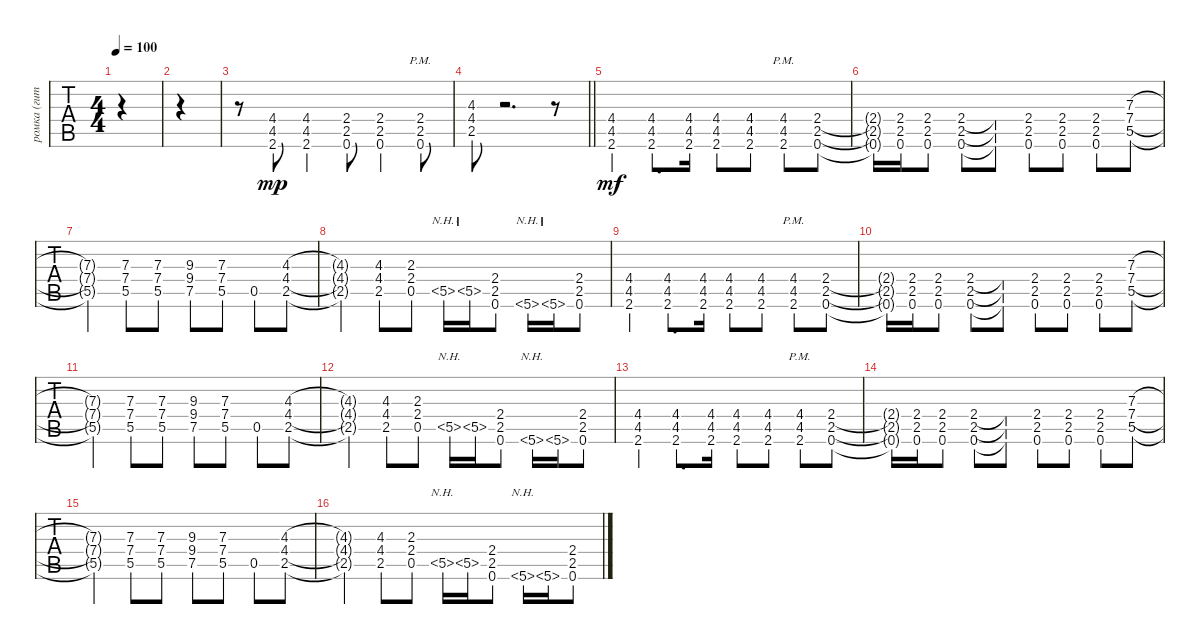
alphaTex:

\track ("ромка (гитара)" "ромка (гит") {instrument distortionguitar}
\staff {tabs}
\tuning (E4 B3 G3 D3 A2 E2) {hide}
\ts (4 4)
\tempo 100
\clef g2
\ks c
|
|
r.8 (4.4 4.5 2.6).8{dy mp} (4.4 4.5 2.6).4 (2.4 2.5 0.6).8 (2.4 2.5 0.6).4 (2.4{pm} 2.5{pm} 0.6{pm}).8 |
\barLineRight lightlight
(4.3 4.4 2.5).8 r.2{d} r.8 |
(4.4 4.5 2.6).4{dy mf} (4.4 4.5 2.6).8{d} (4.4 4.5 2.6).16 (4.4 4.5 2.6).8 (4.4 4.5 2.6).8 (4.4{pm} 4.5{pm} 2.6{pm}).8 (2.4 2.5 0.6).8 |
(2.4{t} 2.5{t} 0.6{t}).16 (2.4 2.5 0.6).16 (2.4 2.5 0.6).8 (2.4 2.5 0.6).8 (2.4{t} 2.5{t} 0.6{t}).8 (2.4 2.5 0.6).8 (2.4 2.5 0.6).8 (2.4 2.5 0.6).8 (7.3 7.4 5.5).8 |
(7.3{t} 7.4{t} 5.5{t}).4 (7.3 7.4 5.5).8 (7.3 7.4 5.5).8 (9.3 9.4 7.5).8 (7.3 7.4 5.5).8 0.5.8 (4.3 4.4 2.5).8 |
(4.3{t} 4.4{t} 2.5{t}).4 (4.3 4.4 2.5).8 (2.3 2.4 0.5).8 5.5{nh}.16 5.5{nh}.16 (2.4 2.5 0.6).8 5.6{nh}.16 5.6{nh}.16 (2.4 2.5 0.6).8 |
(4.4 4.5 2.6).4 (4.4 4.5 2.6).8{d} (4.4 4.5 2.6).16 (4.4 4.5 2.6).8 (4.4 4.5 2.6).8 (4.4{pm} 4.5{pm} 2.6{pm}).8 (2.4 2.5 0.6).8 |
(2.4{t} 2.5{t} 0.6{t}).16 (2.4 2.5 0.6).16 (2.4 2.5 0.6).8 (2.4 2.5 0.6).8 (2.4{t} 2.5{t} 0.6{t}).8 (2.4 2.5 0.6).8 (2.4 2.5 0.6).8 (2.4 2.5 0.6).8 (7.3 7.4 5.5).8 |
(7.3{t} 7.4{t} 5.5{t}).4 (7.3 7.4 5.5).8 (7.3 7.4 5.5).8 (9.3 9.4 7.5).8 (7.3 7.4 5.5).8 0.5.8 (4.3 4.4 2.5).8 |
(4.3{t} 4.4{t} 2.5{t}).4 (4.3 4.4 2.5).8 (2.3 2.4 0.5).8 5.5{nh}.16 5.5{nh}.16 (2.4 2.5 0.6).8 5.6{nh}.16 5.6{nh}.16 (2.4 2.5 0.6).8 |
(4.4 4.5 2.6).4 (4.4 4.5 2.6).8{d} (4.4 4.5 2.6).16 (4.4 4.5 2.6).8 (4.4 4.5 2.6).8 (4.4{pm} 4.5{pm} 2.6{pm}).8 (2.4 2.5 0.6).8 |
(2.4{t} 2.5{t} 0.6{t}).16 (2.4 2.5 0.6).16 (2.4 2.5 0.6).8 (2.4 2.5 0.6).8 (2.4{t} 2.5{t} 0.6{t}).8 (2.4 2.5 0.6).8 (2.4 2.5 0.6).8 (2.4 2.5 0.6).8 (7.3 7.4 5.5).8 |
(7.3{t} 7.4{t} 5.5{t}).4 (7.3 7.4 5.5).8 (7.3 7.4 5.5).8 (9.3 9.4 7.5).8 (7.3 7.4 5.5).8 0.5.8 (4.3 4.4 2.5).8 |
(4.3{t} 4.4{t} 2.5{t}).4 (4.3 4.4 2.5).8 (2.3 2.4 0.5).8 5.5{nh}.16 5.5{nh}.16 (2.4 2.5 0.6).8 5.6{nh}.16 5.6{nh}.16 (2.4 2.5 0.6).8
